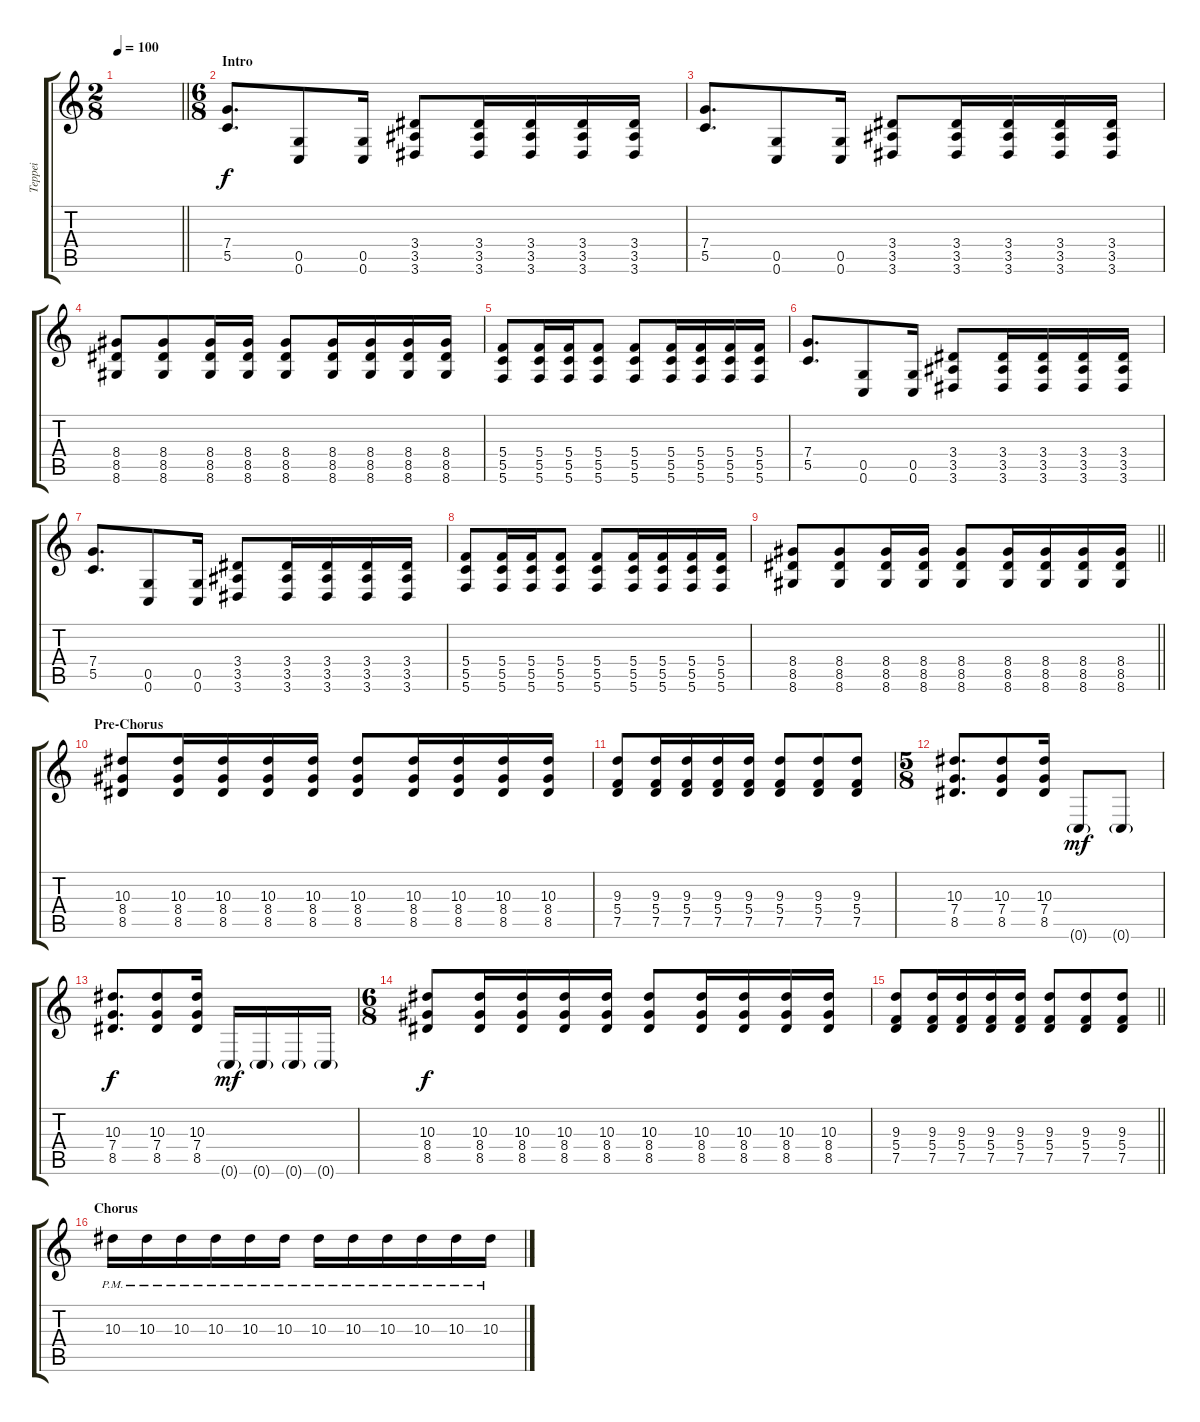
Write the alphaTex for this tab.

\track ("Teppei" "Teppei") {instrument overdrivenguitar}
\staff {score tabs}
\tuning (D4 A3 F3 C3 G2 C2) {hide}
\ts (2 8)
\tempo 100
\clef g2
\barLineRight lightlight
\ks c
|
\ts (6 8)
\section ("" "Intro")
(7.4 5.5).8{d} (0.5 0.6).8 (0.5 0.6).16 (3.4 3.5 3.6).8 (3.4 3.5 3.6).16 (3.4 3.5 3.6).16 (3.4 3.5 3.6).16 (3.4 3.5 3.6).16 |
(7.4 5.5).8{d} (0.5 0.6).8 (0.5 0.6).16 (3.4 3.5 3.6).8 (3.4 3.5 3.6).16 (3.4 3.5 3.6).16 (3.4 3.5 3.6).16 (3.4 3.5 3.6).16 |
(8.4 8.5 8.6).8 (8.4 8.5 8.6).8 (8.4 8.5 8.6).16 (8.4 8.5 8.6).16 (8.4 8.5 8.6).8 (8.4 8.5 8.6).16 (8.4 8.5 8.6).16 (8.4 8.5 8.6).16 (8.4 8.5 8.6).16 |
(5.4 5.5 5.6).8 (5.4 5.5 5.6).16 (5.4 5.5 5.6).16 (5.4 5.5 5.6).8 (5.4 5.5 5.6).8 (5.4 5.5 5.6).16 (5.4 5.5 5.6).16 (5.4 5.5 5.6).16 (5.4 5.5 5.6).16 |
(7.4 5.5).8{d} (0.5 0.6).8 (0.5 0.6).16 (3.4 3.5 3.6).8 (3.4 3.5 3.6).16 (3.4 3.5 3.6).16 (3.4 3.5 3.6).16 (3.4 3.5 3.6).16 |
(7.4 5.5).8{d} (0.5 0.6).8 (0.5 0.6).16 (3.4 3.5 3.6).8 (3.4 3.5 3.6).16 (3.4 3.5 3.6).16 (3.4 3.5 3.6).16 (3.4 3.5 3.6).16 |
(5.4 5.5 5.6).8 (5.4 5.5 5.6).16 (5.4 5.5 5.6).16 (5.4 5.5 5.6).8 (5.4 5.5 5.6).8 (5.4 5.5 5.6).16 (5.4 5.5 5.6).16 (5.4 5.5 5.6).16 (5.4 5.5 5.6).16 |
\barLineRight lightlight
(8.4 8.5 8.6).8 (8.4 8.5 8.6).8 (8.4 8.5 8.6).16 (8.4 8.5 8.6).16 (8.4 8.5 8.6).8 (8.4 8.5 8.6).16 (8.4 8.5 8.6).16 (8.4 8.5 8.6).16 (8.4 8.5 8.6).16 |
\section ("" "Pre-Chorus")
(10.3 8.4 8.5).8 (10.3 8.4 8.5).16 (10.3 8.4 8.5).16 (10.3 8.4 8.5).16 (10.3 8.4 8.5).16 (10.3 8.4 8.5).8 (10.3 8.4 8.5).16 (10.3 8.4 8.5).16 (10.3 8.4 8.5).16 (10.3 8.4 8.5).16 |
(9.3 5.4 7.5).8 (9.3 5.4 7.5).16 (9.3 5.4 7.5).16 (9.3 5.4 7.5).16 (9.3 5.4 7.5).16 (9.3 5.4 7.5).8 (9.3 5.4 7.5).8 (9.3 5.4 7.5).8 |
\ts (5 8)
(10.3 7.4 8.5).8{d} (10.3 7.4 8.5).8 (10.3 7.4 8.5).16 0.6{g}.8{dy mf} 0.6{g}.8 |
(10.3 7.4 8.5).8{d dy f} (10.3 7.4 8.5).8 (10.3 7.4 8.5).16 0.6{g}.16{dy mf} 0.6{g}.16 0.6{g}.16 0.6{g}.16 |
\ts (6 8)
(10.3 8.4 8.5).8{dy f} (10.3 8.4 8.5).16 (10.3 8.4 8.5).16 (10.3 8.4 8.5).16 (10.3 8.4 8.5).16 (10.3 8.4 8.5).8 (10.3 8.4 8.5).16 (10.3 8.4 8.5).16 (10.3 8.4 8.5).16 (10.3 8.4 8.5).16 |
\barLineRight lightlight
(9.3 5.4 7.5).8 (9.3 5.4 7.5).16 (9.3 5.4 7.5).16 (9.3 5.4 7.5).16 (9.3 5.4 7.5).16 (9.3 5.4 7.5).8 (9.3 5.4 7.5).8 (9.3 5.4 7.5).8 |
\section ("" "Chorus")
10.3{pm}.16 10.3{pm}.16 10.3{pm}.16 10.3{pm}.16 10.3{pm}.16 10.3{pm}.16 10.3{pm}.16 10.3{pm}.16 10.3{pm}.16 10.3{pm}.16 10.3{pm}.16 10.3{pm}.16
